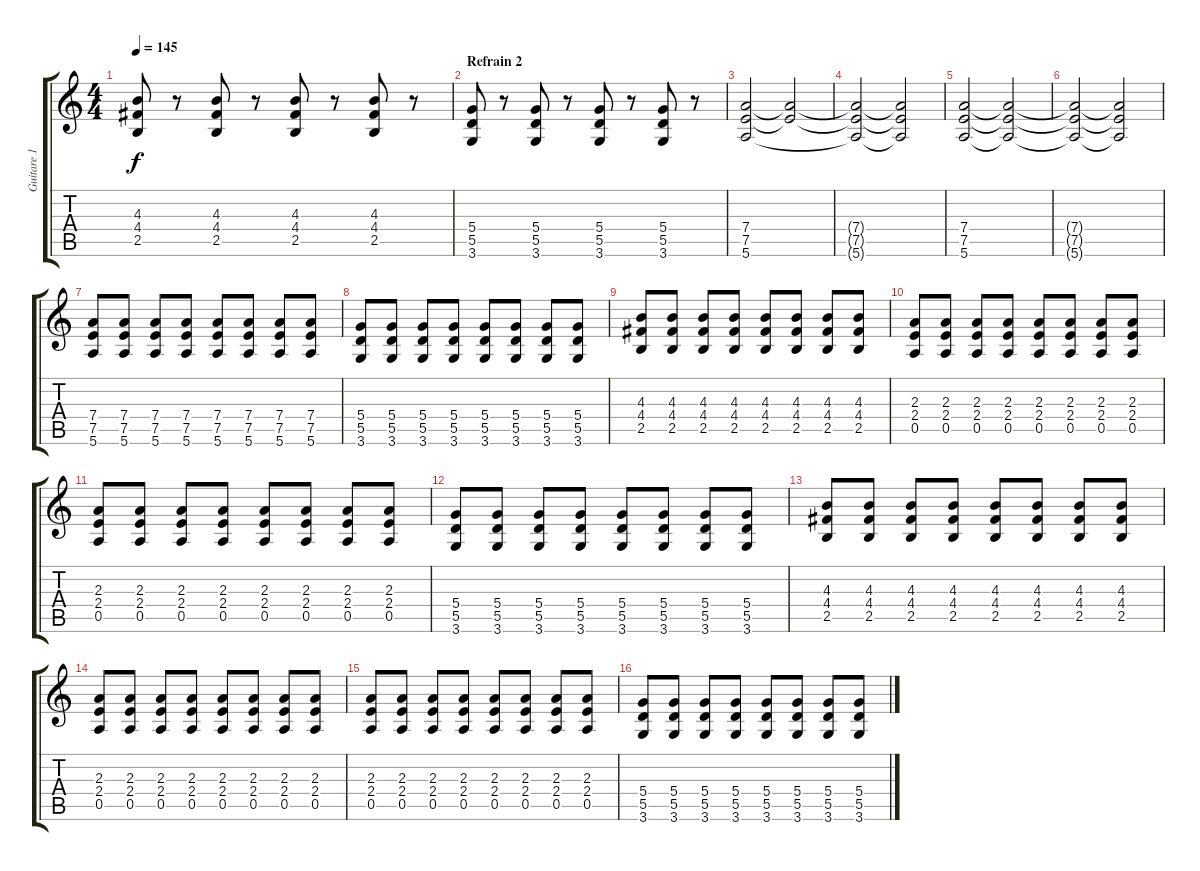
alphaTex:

\track ("Guitare 1" "Guitare 1") {instrument distortionguitar}
\staff {score tabs}
\tuning (E4 B3 G3 D3 A2 E2) {hide}
\ts (4 4)
\tempo 145
\clef g2
\ks c
(4.3 4.4 2.5).8{dy f} r.8 (4.3 4.4 2.5).8 r.8 (4.3 4.4 2.5).8 r.8 (4.3 4.4 2.5).8 r.8 |
\section ("" "Refrain 2")
(5.4 5.5 3.6).8 r.8 (5.4 5.5 3.6).8 r.8 (5.4 5.5 3.6).8 r.8 (5.4 5.5 3.6).8 r.8 |
(7.4 7.5 5.6).2 (7.4{t} 7.5{t}).2 |
(7.4{t} 7.5{t} 5.6{t}).2 (7.4{t} 7.5{t} 5.6{t}).2 |
(7.4 7.5 5.6).2 (7.4{t} 7.5{t} 5.6{t}).2 |
(7.4{t} 7.5{t} 5.6{t}).2 (7.4{t} 7.5{t} 5.6{t}).2 |
(7.4 7.5 5.6).8 (7.4 7.5 5.6).8 (7.4 7.5 5.6).8 (7.4 7.5 5.6).8 (7.4 7.5 5.6).8 (7.4 7.5 5.6).8 (7.4 7.5 5.6).8 (7.4 7.5 5.6).8 |
(5.4 5.5 3.6).8{instrument electricguitarmuted} (5.4 5.5 3.6).8 (5.4 5.5 3.6).8 (5.4 5.5 3.6).8 (5.4 5.5 3.6).8 (5.4 5.5 3.6).8 (5.4 5.5 3.6).8 (5.4 5.5 3.6).8 |
(4.3 4.4 2.5).8 (4.3 4.4 2.5).8 (4.3 4.4 2.5).8 (4.3 4.4 2.5).8 (4.3 4.4 2.5).8 (4.3 4.4 2.5).8 (4.3 4.4 2.5).8 (4.3 4.4 2.5).8 |
(2.3 2.4 0.5).8 (2.3 2.4 0.5).8 (2.3 2.4 0.5).8 (2.3 2.4 0.5).8 (2.3 2.4 0.5).8 (2.3 2.4 0.5).8 (2.3 2.4 0.5).8 (2.3 2.4 0.5).8 |
(2.3 2.4 0.5).8 (2.3 2.4 0.5).8 (2.3 2.4 0.5).8 (2.3 2.4 0.5).8 (2.3 2.4 0.5).8 (2.3 2.4 0.5).8 (2.3 2.4 0.5).8 (2.3 2.4 0.5).8 |
(5.4 5.5 3.6).8{instrument electricguitarmuted} (5.4 5.5 3.6).8 (5.4 5.5 3.6).8 (5.4 5.5 3.6).8 (5.4 5.5 3.6).8 (5.4 5.5 3.6).8 (5.4 5.5 3.6).8 (5.4 5.5 3.6).8 |
(4.3 4.4 2.5).8 (4.3 4.4 2.5).8 (4.3 4.4 2.5).8 (4.3 4.4 2.5).8 (4.3 4.4 2.5).8 (4.3 4.4 2.5).8 (4.3 4.4 2.5).8 (4.3 4.4 2.5).8 |
(2.3 2.4 0.5).8 (2.3 2.4 0.5).8 (2.3 2.4 0.5).8 (2.3 2.4 0.5).8 (2.3 2.4 0.5).8 (2.3 2.4 0.5).8 (2.3 2.4 0.5).8 (2.3 2.4 0.5).8 |
(2.3 2.4 0.5).8 (2.3 2.4 0.5).8 (2.3 2.4 0.5).8 (2.3 2.4 0.5).8 (2.3 2.4 0.5).8 (2.3 2.4 0.5).8 (2.3 2.4 0.5).8 (2.3 2.4 0.5).8 |
(5.4 5.5 3.6).8{instrument electricguitarmuted} (5.4 5.5 3.6).8 (5.4 5.5 3.6).8 (5.4 5.5 3.6).8 (5.4 5.5 3.6).8 (5.4 5.5 3.6).8 (5.4 5.5 3.6).8 (5.4 5.5 3.6).8
